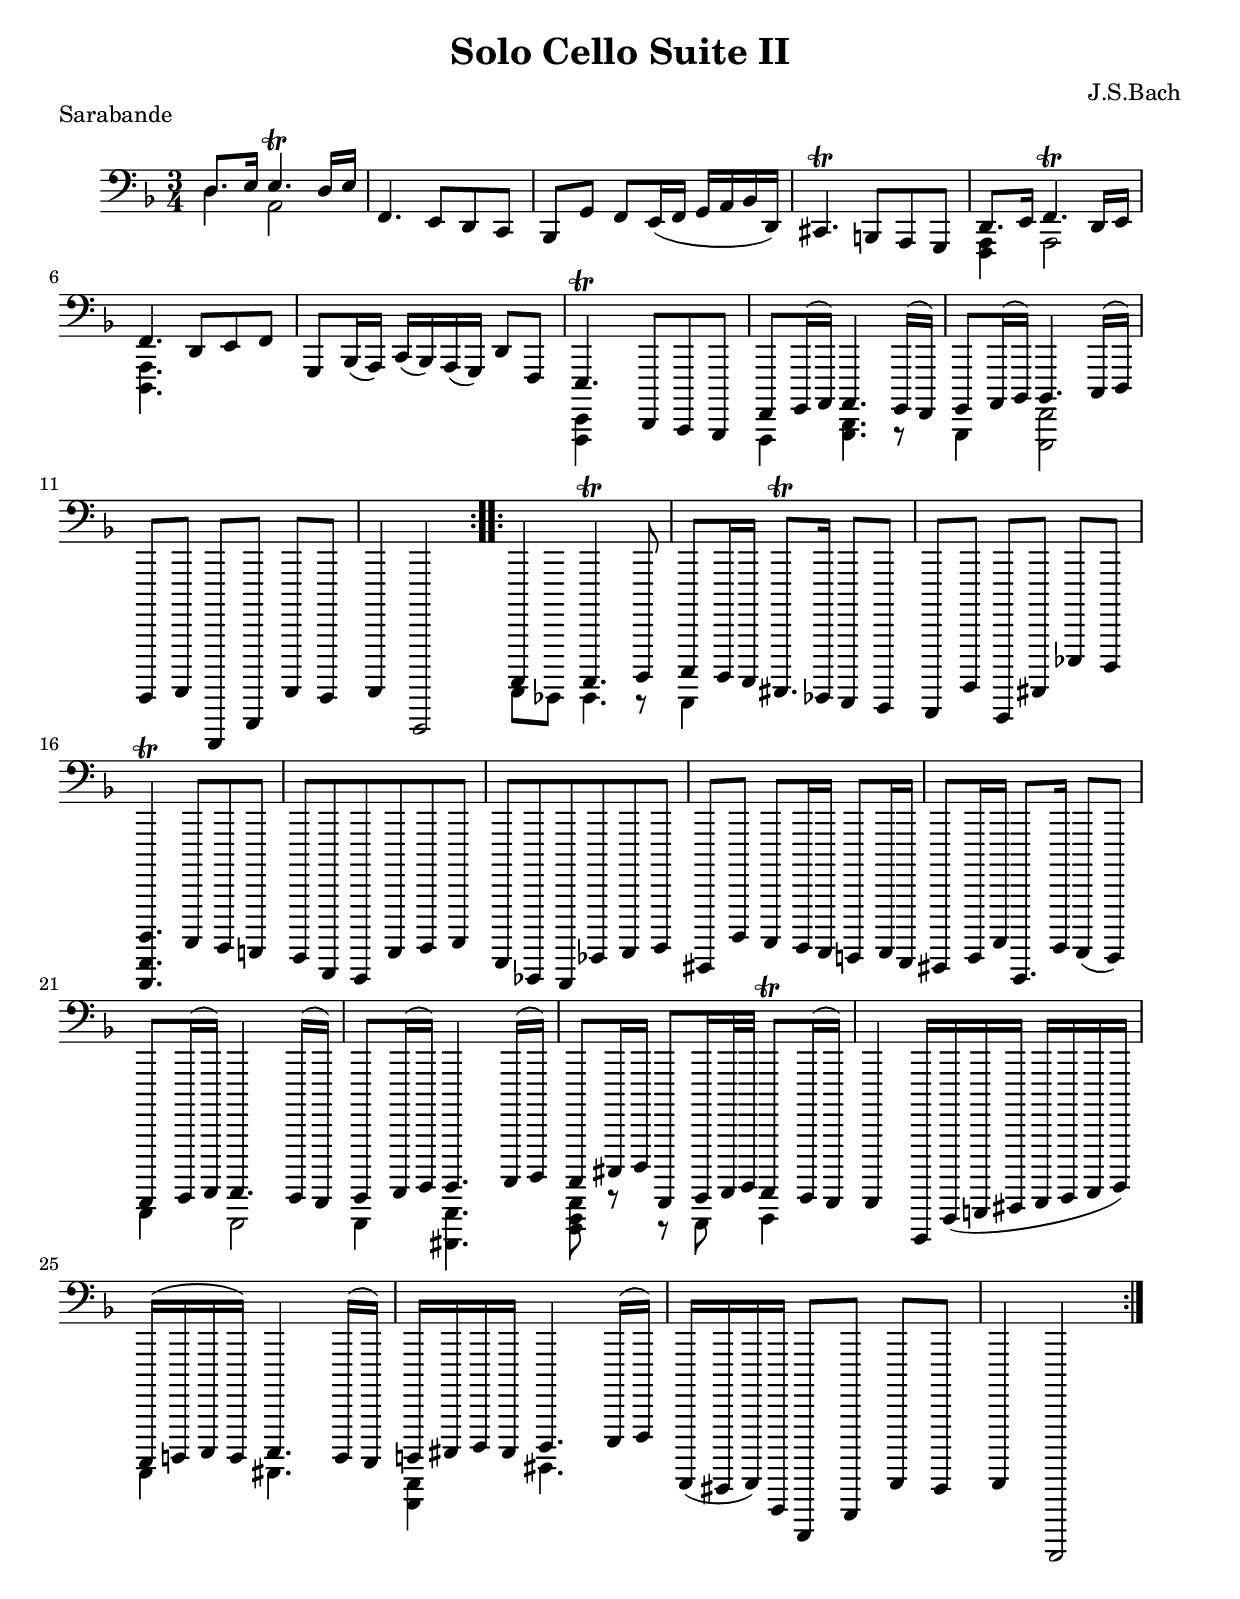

% #(set! point-and-click line-column-location)

\header {
title = "Solo Cello Suite II"
piece ="Sarabande"
composer = "J.S.Bach"
editor = "August Wenzinger"
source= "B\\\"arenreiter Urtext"

texidoc = "The B\\\"arenreiter edition of the Cello Suites is the most
beautifully typeset piece of music in our collection of music (we both
own one. It is also lovely on French Horn). This piece follows the
same beaming as the printed edition. This is done in order to
benchmarkk the quality of the LilyPond output. As of lilypond 1.5.38,
the spacing is almost identical. With a line-break forced before
measure 25, we get back the linebreaking of Baerenreiter.

This file used to show spacing weaknesses. Now it shows weaknesses in
beam and slur handling."

}


\version "1.3.148"


sarabandeA =  \context Voice \notes \relative c {
    \property Staff.NoteCollision \set #'merge-differently-dotted = ##t
  	< { d8. e16 e4.-\trill d16 e } \\
	  { d4 a2 } >
	f4.  [e8 d c] |
	[bes g'] [f e16(f] [g a bes)d,] |
	cis4.-\trill [b8 a g] |

% check spacing without accs: 
%	c4.-\trill [bes8 a g] |
	
	< { d'8. e16 f4.-\trill d16 e |
	    f4. [d8 e f] }
	  \\
	  { <a,4 f> a2 <a4. d,4.>  } > |
	%5

	g8 bes16()a c()bes a()g d'8 f, |
	<  e4.-\trill
	   \\ <a,,4 e'> >
	  [d8 c bes]
	%8
	< { f'8 g16()a a4. g16()f  |
	     g8 a16()bes bes4. c16()d }
	  \\
  	  { a,4 <bes4. d4. > r8 bes4 <g2 f'2>  }
 	> |

	% 11
        [e,8 f] [c, g'] [f' e] |
	f4 f,2 |
	< {  a'4 a4.-\trill bes8 
	     c bes16 a } \\
	  { [f8 es] es4. r8 d4 } >

	fis8.-\trill es16 d8 c |
	[bes g'] [a, fis'] [es' d] |
	%16
	< bes4.-\trill d, g, > [a8 g f!] |
	e bes a f' g a |
	d, as g es' f g |
	[cis, bes'] [a g16 f] [e!8 f16 d] |
	cis8 e16 a a,8. g'16 f8()e |
	%21
	< { d e16()f f4. e16()d |
	    e8 f16()g g4. a16()bes |
	    a8 cis16 d d,8 e16 f32 g f8-\trill e16()d } \\
	  { bes4 g2 |
	    g4 <bes4. cis,> s8 |
	    <d8 a f> r r g, a4 } >
	|
	d4 d,16 a'( b cis d e f )g |
    \break
	%25
	< { a16(b c)b c4. b16()a |
	    b cis d cis d4. e16()f | }
	  \\
	  { f,4 fis4. s8 |
	    <d4 g,> gis4.   } >
	d16(cis)d f,  [a,8 e'] [d' cis] |
	d4 d,,2 |
}


sarabande =  \context Staff \notes<
	\apply #voicify-music \sarabandeA
	
>

\version "1.3.148"

sarabandeCelloGlobal =  \notes{
	\time 3/4
	\key f \major
	\clef bass
	\repeat "volta" 2 {
		s2.*12
	} \repeat "volta" 2 {
		s2.*16
	}
}

sarabandeCelloScripts =  \notes{
}

sarabandeCelloStaff =  \context Staff <
	\sarabande
	\sarabandeCelloGlobal
	\sarabandeCelloScripts
>

\score{
	\sarabandeCelloStaff
	\paper{
	    indent = 7. \mm
	    linewidth = 183.5 \mm
	\translator { \ScoreContext
%		SpacingSpanner \override #'maximum-duration-for-spacing = #(make-moment 1 16)


}}
	\midi{ \tempo 4 = 40 }
	\header{
	opus= "" 
	piece ="Sarabande" }
}

